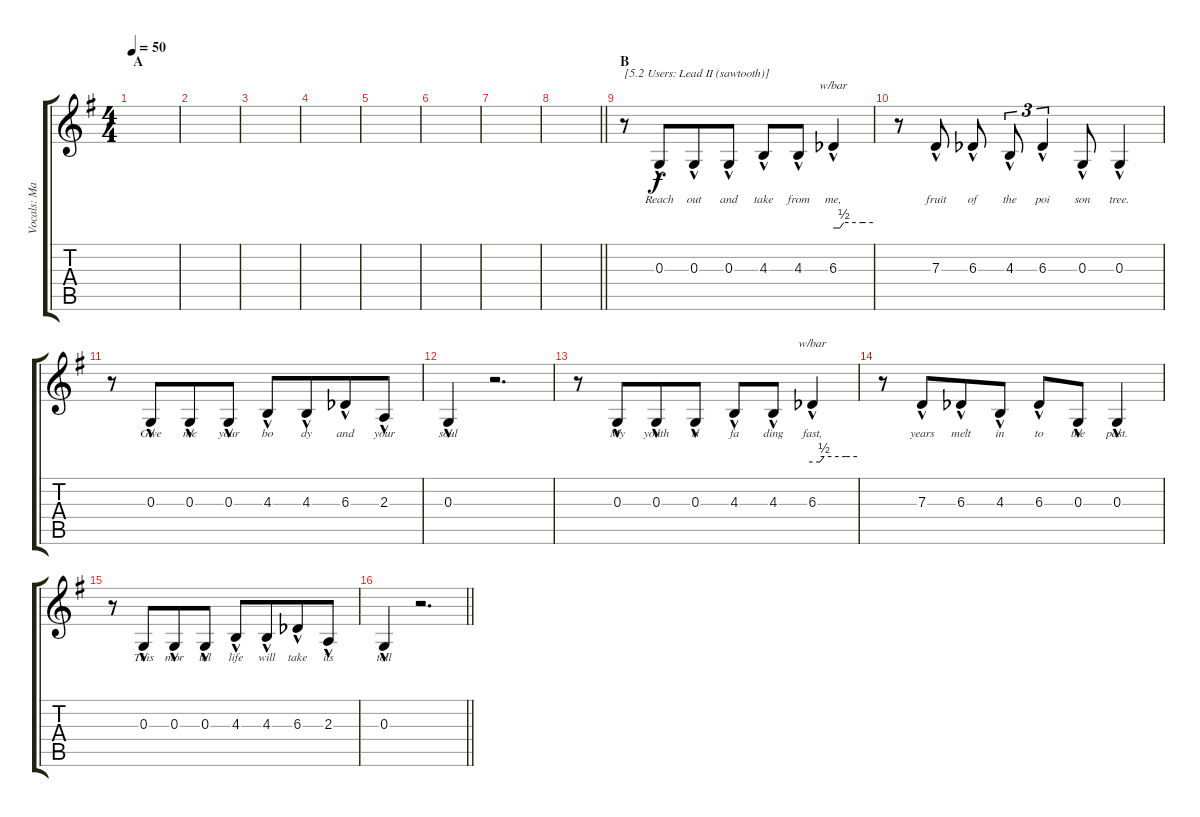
\track ("Vocals: Martin" "Vocals: Ma") {instrument lead2sawtooth}
\staff {score tabs}
\tuning (E4 B3 G3 D3 A2 E2) {hide}
\ts (4 4)
\section ("" "A")
\tempo 50
\clef g2
\ks g
|
|
|
|
|
|
|
\barLineRight lightlight
|
\section ("" "B")
r.8{txt "[5.2 Users: Lead II (sawtooth)]"} 0.3{hac}.8{lyrics (0 "Reach") lyrics (1 "") lyrics (2 "") lyrics (3 "") lyrics (4 "") beam merge} 0.3{hac}.8{lyrics (0 "out") lyrics (1 "") lyrics (2 "") lyrics (3 "") lyrics (4 "")} 0.3{hac}.8{lyrics (0 "and") lyrics (1 "") lyrics (2 "") lyrics (3 "") lyrics (4 "")} 4.3{hac}.8{lyrics (0 "take") lyrics (1 "") lyrics (2 "") lyrics (3 "") lyrics (4 "")} 4.3{hac}.8{lyrics (0 "from") lyrics (1 "") lyrics (2 "") lyrics (3 "") lyrics (4 "")} 6.3{hac acc b}.4{tbe (custom default 0 0 10 0 16 2 45 2 60 2) lyrics (0 "me,") lyrics (1 "") lyrics (2 "") lyrics (3 "") lyrics (4 "")} |
r.8 7.3{hac}.8{lyrics (0 "fruit") lyrics (1 "") lyrics (2 "") lyrics (3 "") lyrics (4 "")} 6.3{hac acc b}.8{lyrics (0 "of") lyrics (1 "") lyrics (2 "") lyrics (3 "") lyrics (4 "")} 4.3{hac}.8{tu (3 2) lyrics (0 "the") lyrics (1 "") lyrics (2 "") lyrics (3 "") lyrics (4 "")} 6.3{hac acc b}.4{tu (3 2) lyrics (0 "poi") lyrics (1 "") lyrics (2 "") lyrics (3 "") lyrics (4 "")} 0.3{hac}.8{lyrics (0 "son") lyrics (1 "") lyrics (2 "") lyrics (3 "") lyrics (4 "")} 0.3{hac}.4{lyrics (0 "tree.") lyrics (1 "") lyrics (2 "") lyrics (3 "") lyrics (4 "")} |
r.8 0.3{hac}.8{lyrics (0 "Give") lyrics (1 "") lyrics (2 "") lyrics (3 "") lyrics (4 "") beam merge} 0.3{hac}.8{lyrics (0 "me") lyrics (1 "") lyrics (2 "") lyrics (3 "") lyrics (4 "")} 0.3{hac}.8{lyrics (0 "your") lyrics (1 "") lyrics (2 "") lyrics (3 "") lyrics (4 "")} 4.3{hac}.8{lyrics (0 "bo") lyrics (1 "") lyrics (2 "") lyrics (3 "") lyrics (4 "")} 4.3{hac}.8{lyrics (0 "dy") lyrics (1 "") lyrics (2 "") lyrics (3 "") lyrics (4 "") beam merge} 6.3{hac acc b}.8{lyrics (0 "and") lyrics (1 "") lyrics (2 "") lyrics (3 "") lyrics (4 "")} 2.3{hac}.8{lyrics (0 "your") lyrics (1 "") lyrics (2 "") lyrics (3 "") lyrics (4 "")} |
0.3{hac}.4{lyrics (0 "soul") lyrics (1 "") lyrics (2 "") lyrics (3 "") lyrics (4 "")} r.2{d} |
r.8 0.3{hac}.8{lyrics (0 "My") lyrics (1 "") lyrics (2 "") lyrics (3 "") lyrics (4 "") beam merge} 0.3{hac}.8{lyrics (0 "youth") lyrics (1 "") lyrics (2 "") lyrics (3 "") lyrics (4 "")} 0.3{hac}.8{lyrics (0 "is") lyrics (1 "") lyrics (2 "") lyrics (3 "") lyrics (4 "")} 4.3{hac}.8{lyrics (0 "fa") lyrics (1 "") lyrics (2 "") lyrics (3 "") lyrics (4 "")} 4.3{hac}.8{lyrics (0 "ding") lyrics (1 "") lyrics (2 "") lyrics (3 "") lyrics (4 "")} 6.3{hac acc b}.4{tbe (custom default 0 0 10 0 16 2 45 2 60 2) lyrics (0 "fast,") lyrics (1 "") lyrics (2 "") lyrics (3 "") lyrics (4 "")} |
r.8 7.3{hac}.8{lyrics (0 "years") lyrics (1 "") lyrics (2 "") lyrics (3 "") lyrics (4 "") beam merge} 6.3{hac acc b}.8{lyrics (0 "melt") lyrics (1 "") lyrics (2 "") lyrics (3 "") lyrics (4 "")} 4.3{hac}.8{lyrics (0 "in") lyrics (1 "") lyrics (2 "") lyrics (3 "") lyrics (4 "")} 6.3{hac acc b}.8{lyrics (0 "to") lyrics (1 "") lyrics (2 "") lyrics (3 "") lyrics (4 "")} 0.3{hac}.8{lyrics (0 "the") lyrics (1 "") lyrics (2 "") lyrics (3 "") lyrics (4 "")} 0.3{hac}.4{lyrics (0 "past.") lyrics (1 "") lyrics (2 "") lyrics (3 "") lyrics (4 "")} |
r.8 0.3{hac}.8{lyrics (0 "This") lyrics (1 "") lyrics (2 "") lyrics (3 "") lyrics (4 "") beam merge} 0.3{hac}.8{lyrics (0 "mor") lyrics (1 "") lyrics (2 "") lyrics (3 "") lyrics (4 "")} 0.3{hac}.8{lyrics (0 "tal") lyrics (1 "") lyrics (2 "") lyrics (3 "") lyrics (4 "")} 4.3{hac}.8{lyrics (0 "life") lyrics (1 "") lyrics (2 "") lyrics (3 "") lyrics (4 "")} 4.3{hac}.8{lyrics (0 "will") lyrics (1 "") lyrics (2 "") lyrics (3 "") lyrics (4 "") beam merge} 6.3{hac acc b}.8{lyrics (0 "take") lyrics (1 "") lyrics (2 "") lyrics (3 "") lyrics (4 "")} 2.3{hac}.8{lyrics (0 "its") lyrics (1 "") lyrics (2 "") lyrics (3 "") lyrics (4 "")} |
\barLineRight lightlight
0.3{hac}.4{lyrics (0 "toll") lyrics (1 "") lyrics (2 "") lyrics (3 "") lyrics (4 "")} r.2{d}
